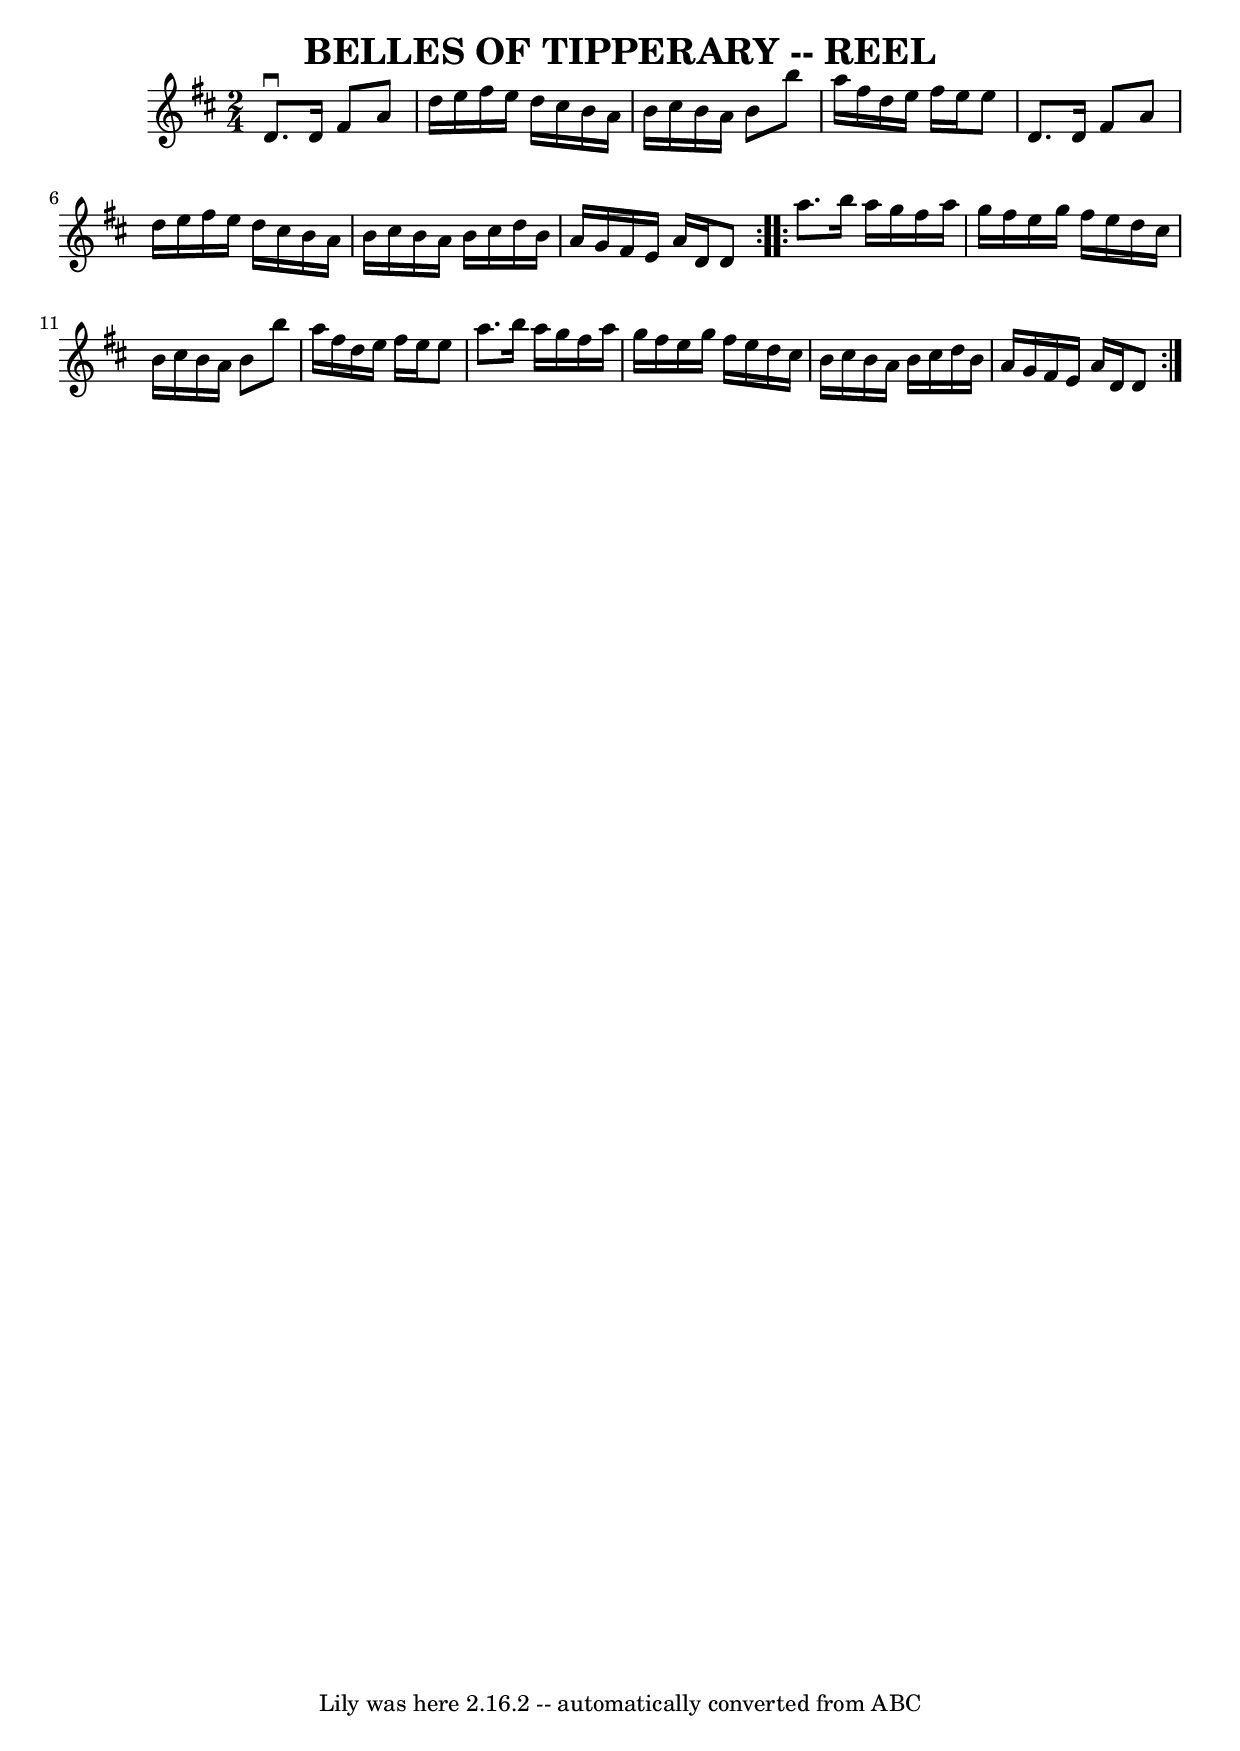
\version "2.16.2"
\include "Mammoth.ily"
\header {
  %% book = "Ryan's Mammoth Collection of Fiddle Tunes"
 crossRefNumber = "1"
 footnotes = ""
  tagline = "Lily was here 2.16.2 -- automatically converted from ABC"
  title = "BELLES OF TIPPERARY -- REEL"

}
voicedefault =  {



  \repeat volta 2 {

    \time 2/4 
    \key d \major d'8.^\downbow d'16 fs'8 a'8     |
 d''16 e''16 fs''16 e''16 d''16 cs''16 b'16 a'16      |
 b'16 cs''16 b'16 a'16 b'8 b''8    |
 a''16 fs''16 d''16 e''16 fs''16 e''16 e''8         |
 d'8. d'16 fs'8 a'8     |
 d''16 e''16 fs''16 e''16 d''16 cs''16 b'16 a'16     |
 b'16 cs''16 b'16 a'16 b'16 cs''16 d''16 b'16     |
 a'16 g'16 fs'16 e'16   
 a'16 d'16 d'8    
  }     
  \repeat volta 2 {
 a''8. b''16 a''16 g''16 fs''16 a''16     |
 g''16 fs''16 e''16 g''16 fs''16 e''16 d''16 cs''16     |
 b'16 cs''16 b'16 a'16 b'8 b''8     |
 a''16 fs''16 d''16 e''16 fs''16 e''16 e''8         |
 a''8. b''16 a''16 g''16 fs''16 a''16     |
 g''16 fs''16 e''16 g''16 fs''16 e''16 d''16 cs''16     |
 b'16 cs''16 b'16 a'16 b'16 cs''16 d''16 b'16     |
 a'16 g'16 fs'16 e'16 a'16   
 d'16 d'8    
  }   

}

\score{
  <<

    \context Staff="default"
    {
      \voicedefault 
      
    }

  >>
  \layout {
    
  }
  \midi {
  }

}
